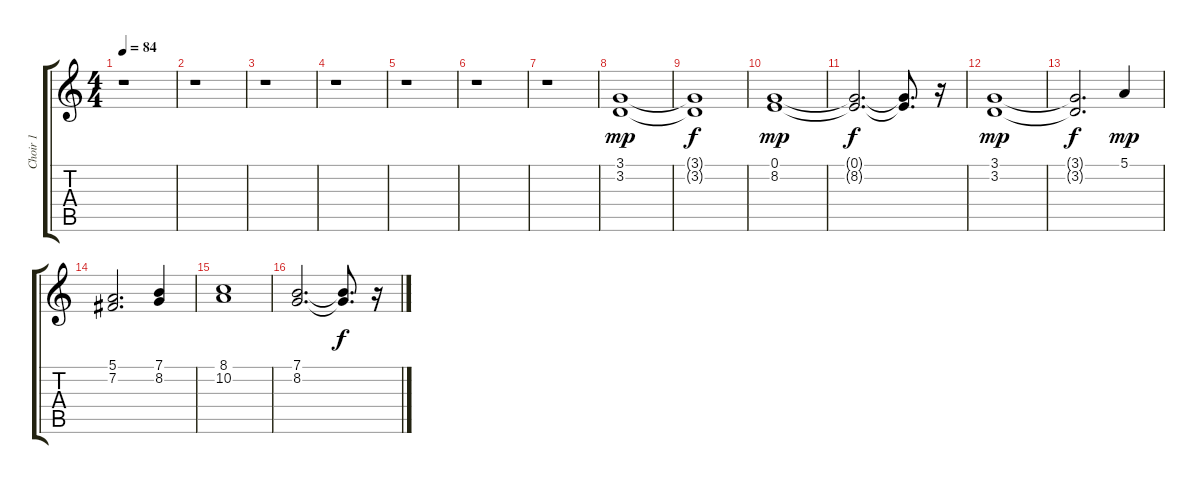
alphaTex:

\track ("Choir 1" "Choir 1") {instrument choiraahs}
\staff {score tabs}
\tuning (E4 B3 G3 D3 A2 E2) {hide}
\ts (4 4)
\tempo 84
\clef g2
\ks c
r.1{dy mp} |
r.1 |
r.1 |
r.1 |
r.1 |
r.1 |
r.1 |
(3.1 3.2).1 |
(3.1{t} 3.2{t}).1{dy f} |
(0.1 8.2).1{dy mp} |
(0.1{t} 8.2{t}).2{d dy f} (0.1{t} 8.2{t}).8{d} r.16 |
(3.1 3.2).1{dy mp} |
(3.1{t} 3.2{t}).2{d dy f} 5.1.4{dy mp} |
(5.1 7.2).2{d} (7.1 8.2).4 |
(8.1 10.2).1 |
(7.1 8.2).2{d} (7.1{t} 8.2{t}).8{d dy f} r.16
